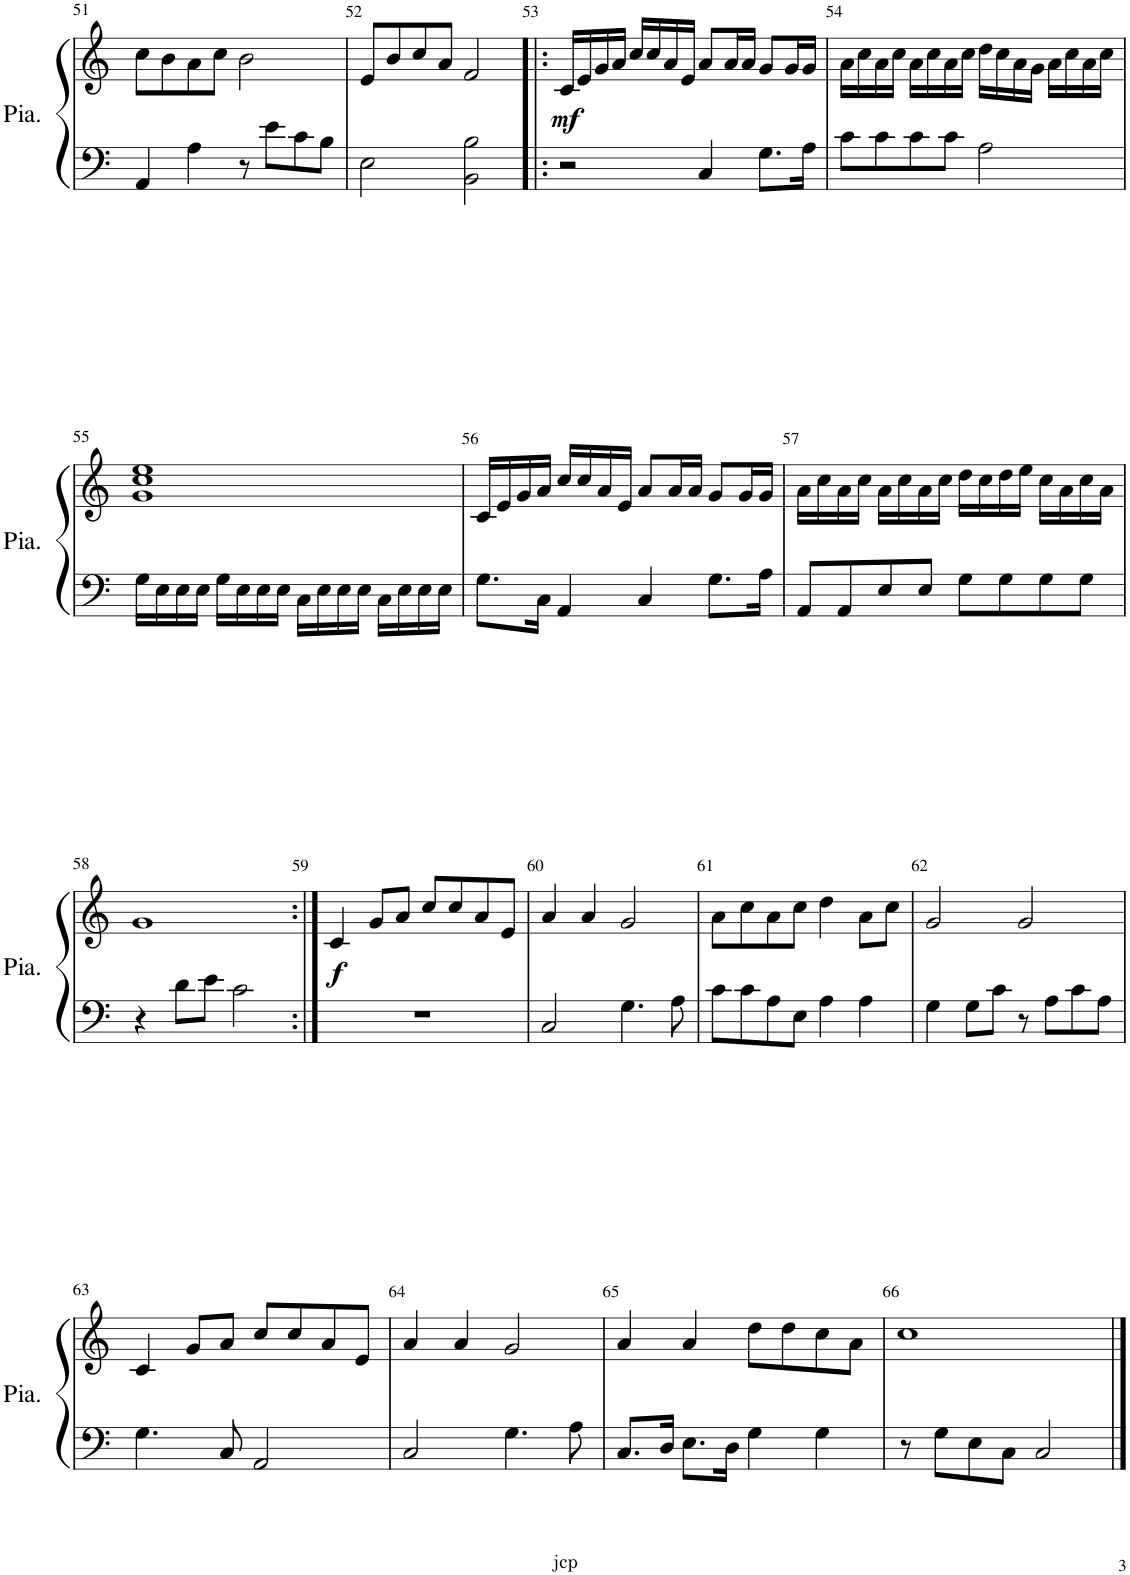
**kern	**kern	**dynam
*part1	*part1	*part1
*staff2	*staff1	*staff1/2
*I"Piano	*	*
*I'Pia.	*	*
!!LO:PB:g=z
*clefF4	*clefG2	*
*k[]	*k[]	*
*M4/4	*M4/4	*
*met(c)	*met(c)	*
=51	=51	=51
4AA/	8cc\L	.
.	8b\	.
4A\	8a\	.
.	8cc\J	.
8r	2b\	.
8e\L	.	.
8c\	.	.
8B\J	.	.
=52	=52	=52
2E\	8e/L	.
.	8b/	.
.	8cc/	.
.	8a/J	.
2BB\ 2B\	2f/	.
=53!|:	=53!|:	=53!|:
!	!	!LO:DY:b
2r	16c/LL	mf
.	16e/	.
.	16g/	.
.	16a/JJ	.
.	16cc/LL	.
.	16cc/	.
.	16a/	.
.	16e/JJ	.
4C/	8a/L	.
.	16a/L	.
.	16a/JJ	.
8.G\L	8g/L	.
.	16g/L	.
16A\Jk	16g/JJ	.
=54	=54	=54
8c\L	16a\LL	.
.	16cc\	.
8c\	16a\	.
.	16cc\JJ	.
8c\	16a\LL	.
.	16cc\	.
8c\J	16a\	.
.	16cc\JJ	.
2A\	16dd\LL	.
.	16cc\	.
.	16a\	.
.	16g\JJ	.
.	16a\LL	.
.	16cc\	.
.	16a\	.
.	16cc\JJ	.
!!LO:LB:g=z
=55	=55	=55
16G\LL	1g 1cc 1ee	.
16E\	.	.
16E\	.	.
16E\JJ	.	.
16G\LL	.	.
16E\	.	.
16E\	.	.
16E\JJ	.	.
16C\LL	.	.
16E\	.	.
16E\	.	.
16E\JJ	.	.
16C\LL	.	.
16E\	.	.
16E\	.	.
16E\JJ	.	.
=56	=56	=56
8.G\L	16c/LL	.
.	16e/	.
.	16g/	.
16C\Jk	16a/JJ	.
4AA/	16cc/LL	.
.	16cc/	.
.	16a/	.
.	16e/JJ	.
4C/	8a/L	.
.	16a/L	.
.	16a/JJ	.
8.G\L	8g/L	.
.	16g/L	.
16A\Jk	16g/JJ	.
=57	=57	=57
8AA/L	16a\LL	.
.	16cc\	.
8AA/	16a\	.
.	16cc\JJ	.
8E/	16a\LL	.
.	16cc\	.
8E/J	16a\	.
.	16cc\JJ	.
8G\L	16dd\LL	.
.	16cc\	.
8G\	16dd\	.
.	16ee\JJ	.
8G\	16cc\LL	.
.	16a\	.
8G\J	16cc\	.
.	16a\JJ	.
!!LO:LB:g=z
=58	=58	=58
4r	1g	.
8d\L	.	.
8e\J	.	.
2c\	.	.
=59:|!	=59:|!	=59:|!
!	!	!LO:DY:b
1r	4c/	f
.	8g/L	.
.	8a/J	.
.	8cc/L	.
.	8cc/	.
.	8a/	.
.	8e/J	.
=60	=60	=60
2C/	4a/	.
.	4a/	.
4.G\	2g/	.
8A\	.	.
=61	=61	=61
8c\L	8a\L	.
8c\	8cc\	.
8A\	8a\	.
8E\J	8cc\J	.
4A\	4dd\	.
4A\	8a\L	.
.	8cc\J	.
=62	=62	=62
4G\	2g/	.
8G\L	.	.
8c\J	.	.
8r	2g/	.
8A\L	.	.
8c\	.	.
8A\J	.	.
!!LO:LB:g=z
=63	=63	=63
4.G\	4c/	.
.	8g/L	.
8C/	8a/J	.
2AA/	8cc/L	.
.	8cc/	.
.	8a/	.
.	8e/J	.
=64	=64	=64
2C/	4a/	.
.	4a/	.
4.G\	2g/	.
8A\	.	.
=65	=65	=65
8.C/L	4a/	.
16D/Jk	.	.
8.E\L	4a/	.
16D\Jk	.	.
4G\	8dd\L	.
.	8dd\	.
4G\	8cc\	.
.	8a\J	.
=66	=66	=66
8r	1cc	.
8G\L	.	.
8E\	.	.
8C\J	.	.
2C/	.	.
==	==	==
*-	*-	*-
